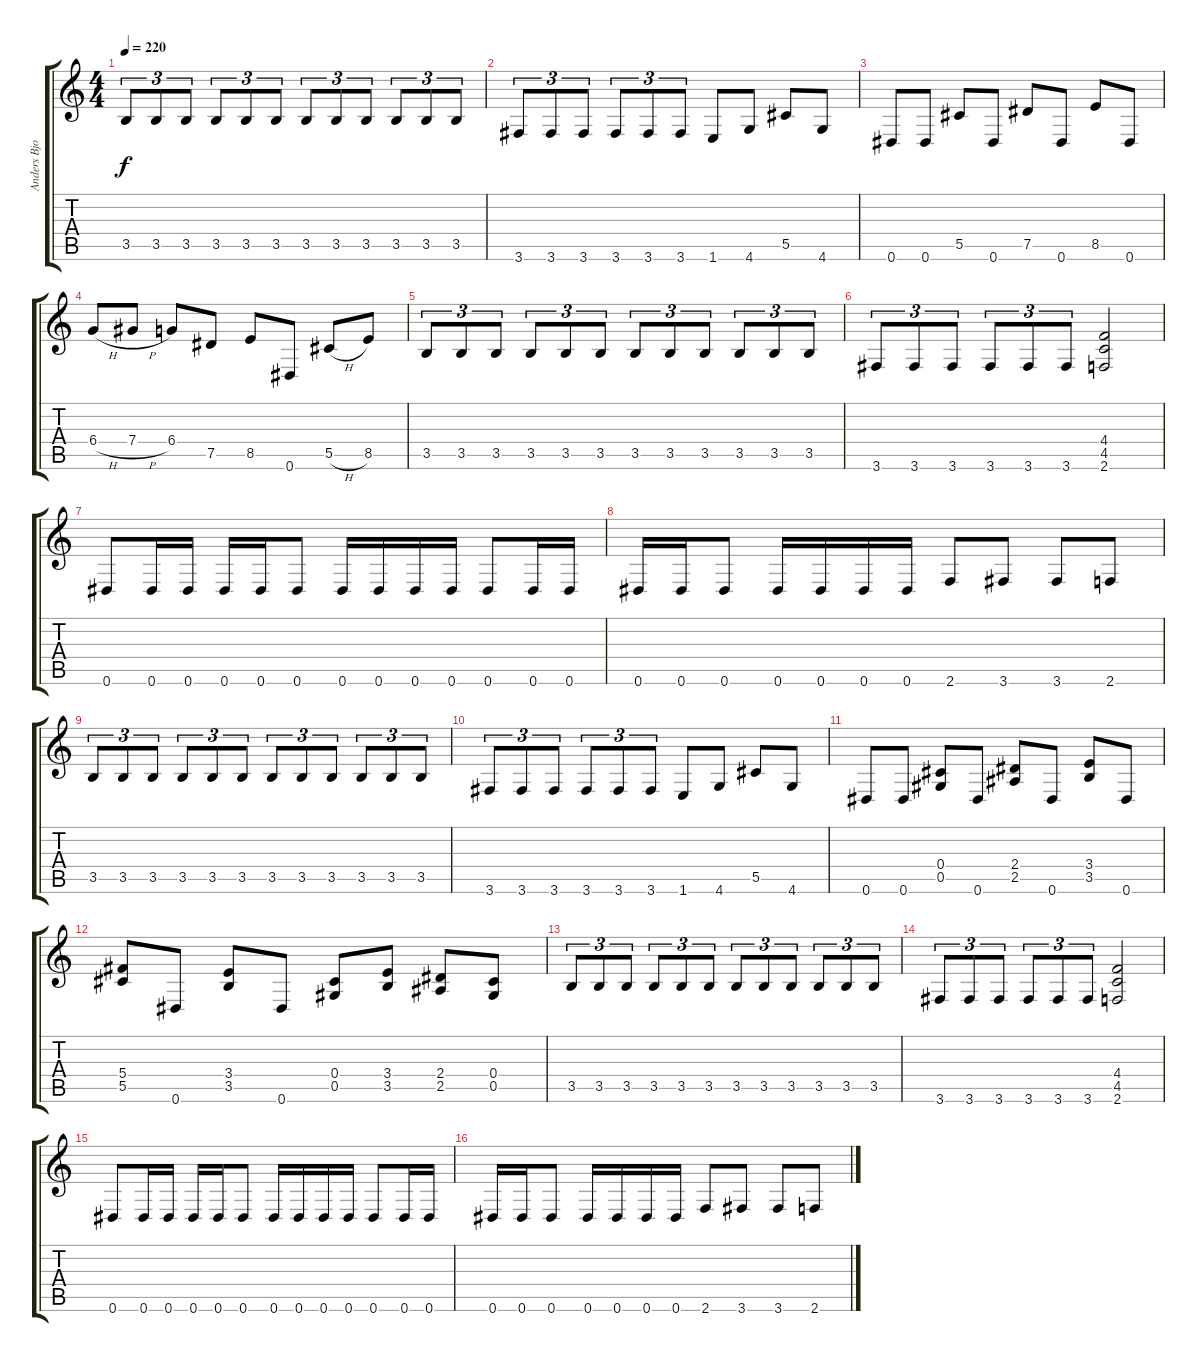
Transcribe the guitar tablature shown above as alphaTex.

\track ("Anders Bjorler" "Anders Bjo") {instrument distortionguitar}
\staff {score tabs}
\tuning (Eb4 Bb3 Gb3 Db3 Ab2 Eb2) {hide}
\ts (4 4)
\tempo 220
\clef g2
\ks c
3.5.8{tu (3 2) dy f} 3.5.8{tu (3 2)} 3.5.8{tu (3 2)} 3.5.8{tu (3 2)} 3.5.8{tu (3 2)} 3.5.8{tu (3 2)} 3.5.8{tu (3 2)} 3.5.8{tu (3 2)} 3.5.8{tu (3 2)} 3.5.8{tu (3 2)} 3.5.8{tu (3 2)} 3.5.8{tu (3 2)} |
3.6.8{tu (3 2)} 3.6.8{tu (3 2)} 3.6.8{tu (3 2)} 3.6.8{tu (3 2)} 3.6.8{tu (3 2)} 3.6.8{tu (3 2)} 1.6.8 4.6.8 5.5.8 4.6.8 |
0.6.8 0.6.8 5.5.8 0.6.8 7.5.8 0.6.8 8.5.8 0.6.8 |
6.4{h}.8 7.4{h}.8 6.4.8 7.5.8 8.5.8 0.6.8 5.5{h}.8 8.5.8 |
3.5.8{tu (3 2)} 3.5.8{tu (3 2)} 3.5.8{tu (3 2)} 3.5.8{tu (3 2)} 3.5.8{tu (3 2)} 3.5.8{tu (3 2)} 3.5.8{tu (3 2)} 3.5.8{tu (3 2)} 3.5.8{tu (3 2)} 3.5.8{tu (3 2)} 3.5.8{tu (3 2)} 3.5.8{tu (3 2)} |
3.6.8{tu (3 2)} 3.6.8{tu (3 2)} 3.6.8{tu (3 2)} 3.6.8{tu (3 2)} 3.6.8{tu (3 2)} 3.6.8{tu (3 2)} (4.4 4.5 2.6).2 |
0.6.8 0.6.16 0.6.16 0.6.16 0.6.16 0.6.8 0.6.16 0.6.16 0.6.16 0.6.16 0.6.8 0.6.16 0.6.16 |
0.6.16 0.6.16 0.6.8 0.6.16 0.6.16 0.6.16 0.6.16 2.6.8 3.6.8 3.6.8 2.6.8 |
3.5.8{tu (3 2)} 3.5.8{tu (3 2)} 3.5.8{tu (3 2)} 3.5.8{tu (3 2)} 3.5.8{tu (3 2)} 3.5.8{tu (3 2)} 3.5.8{tu (3 2)} 3.5.8{tu (3 2)} 3.5.8{tu (3 2)} 3.5.8{tu (3 2)} 3.5.8{tu (3 2)} 3.5.8{tu (3 2)} |
3.6.8{tu (3 2)} 3.6.8{tu (3 2)} 3.6.8{tu (3 2)} 3.6.8{tu (3 2)} 3.6.8{tu (3 2)} 3.6.8{tu (3 2)} 1.6.8 4.6.8 5.5.8 4.6.8 |
0.6.8 0.6.8 (0.4 0.5).8 0.6.8 (2.4 2.5).8 0.6.8 (3.4 3.5).8 0.6.8 |
(5.4 5.5).8 0.6.8 (3.4 3.5).8 0.6.8 (0.4 0.5).8 (3.4 3.5).8 (2.4 2.5).8 (0.4 0.5).8 |
3.5.8{tu (3 2)} 3.5.8{tu (3 2)} 3.5.8{tu (3 2)} 3.5.8{tu (3 2)} 3.5.8{tu (3 2)} 3.5.8{tu (3 2)} 3.5.8{tu (3 2)} 3.5.8{tu (3 2)} 3.5.8{tu (3 2)} 3.5.8{tu (3 2)} 3.5.8{tu (3 2)} 3.5.8{tu (3 2)} |
3.6.8{tu (3 2)} 3.6.8{tu (3 2)} 3.6.8{tu (3 2)} 3.6.8{tu (3 2)} 3.6.8{tu (3 2)} 3.6.8{tu (3 2)} (4.4 4.5 2.6).2 |
0.6.8 0.6.16 0.6.16 0.6.16 0.6.16 0.6.8 0.6.16 0.6.16 0.6.16 0.6.16 0.6.8 0.6.16 0.6.16 |
0.6.16 0.6.16 0.6.8 0.6.16 0.6.16 0.6.16 0.6.16 2.6.8 3.6.8 3.6.8 2.6.8
